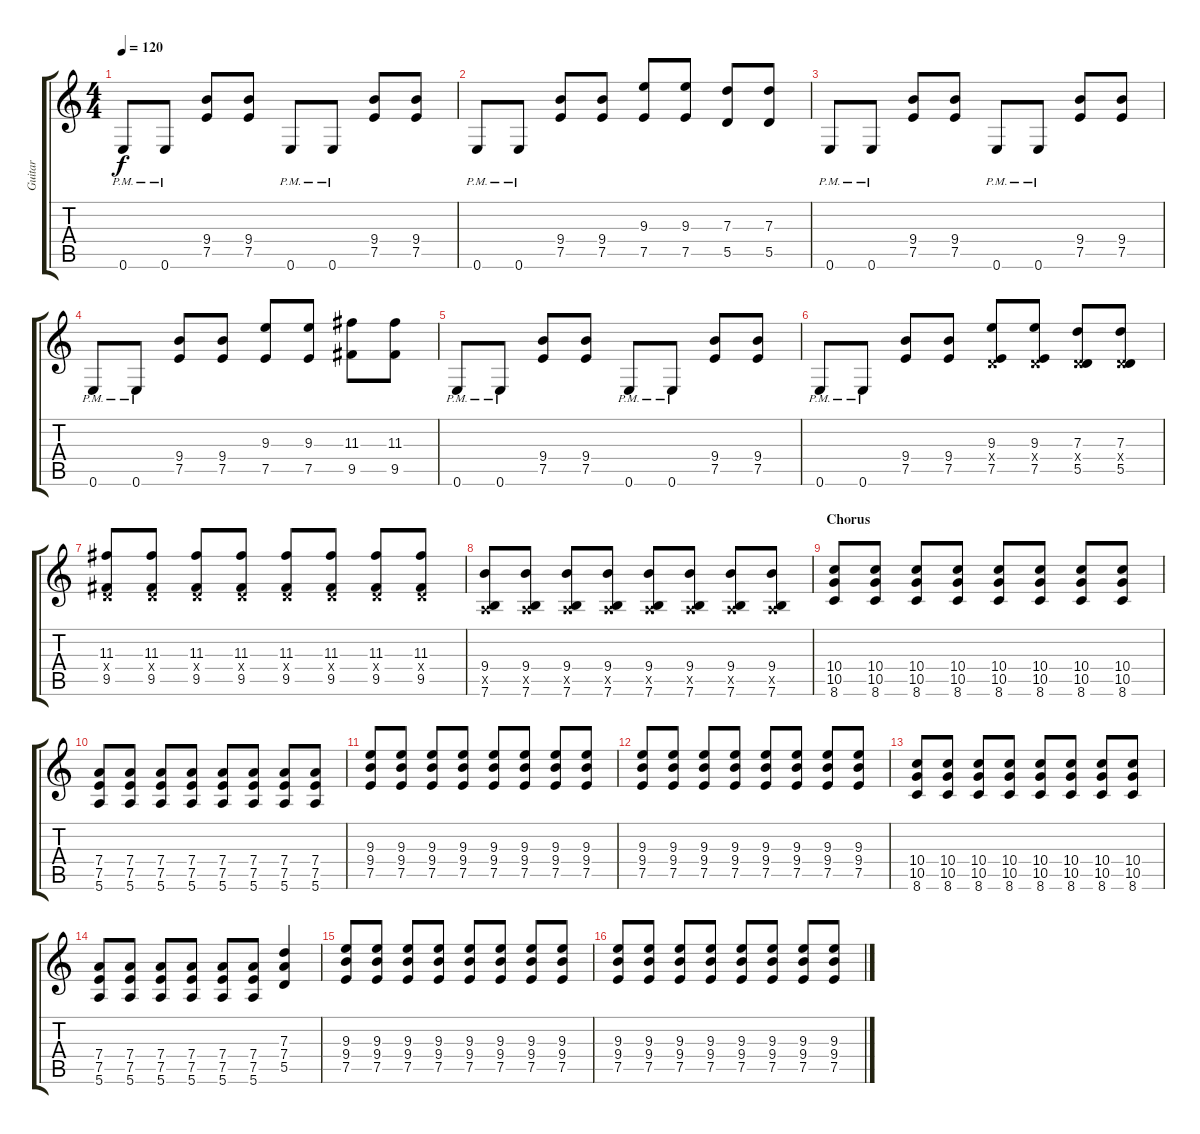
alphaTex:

\track ("Guitar" "Guitar") {instrument overdrivenguitar}
\staff {score tabs}
\tuning (E4 B3 G3 D3 A2 E2) {hide}
\ts (4 4)
\tempo 120
\clef g2
\ks c
0.6{pm}.8{dy f volume 13} 0.6{pm}.8 (9.4 7.5).8 (9.4 7.5).8 0.6{pm}.8 0.6{pm}.8 (9.4 7.5).8 (9.4 7.5).8 |
0.6{pm}.8 0.6{pm}.8 (9.4 7.5).8 (9.4 7.5).8 (9.3 7.5).8 (9.3 7.5).8 (7.3 5.5).8 (7.3 5.5).8 |
0.6{pm}.8 0.6{pm}.8 (9.4 7.5).8 (9.4 7.5).8 0.6{pm}.8 0.6{pm}.8 (9.4 7.5).8 (9.4 7.5).8 |
0.6{pm}.8 0.6{pm}.8 (9.4 7.5).8 (9.4 7.5).8 (9.3 7.5).8 (9.3 7.5).8 (11.3 9.5).8 (11.3 9.5).8 |
0.6{pm}.8 0.6{pm}.8 (9.4 7.5).8 (9.4 7.5).8 0.6{pm}.8 0.6{pm}.8 (9.4 7.5).8 (9.4 7.5).8 |
0.6{pm}.8 0.6{pm}.8 (9.4 7.5).8 (9.4 7.5).8 (9.3 0.4{x} 7.5).8 (9.3 0.4{x} 7.5).8 (7.3 0.4{x} 5.5).8 (7.3 0.4{x} 5.5).8 |
(11.3 0.4{x} 9.5).8 (11.3 0.4{x} 9.5).8 (11.3 0.4{x} 9.5).8 (11.3 0.4{x} 9.5).8 (11.3 0.4{x} 9.5).8 (11.3 0.4{x} 9.5).8 (11.3 0.4{x} 9.5).8 (11.3 0.4{x} 9.5).8 |
(9.4 0.5{x} 7.6).8 (9.4 0.5{x} 7.6).8 (9.4 0.5{x} 7.6).8 (9.4 0.5{x} 7.6).8 (9.4 0.5{x} 7.6).8 (9.4 0.5{x} 7.6).8 (9.4 0.5{x} 7.6).8 (9.4 0.5{x} 7.6).8 |
\section ("" "Chorus")
(10.4 10.5 8.6).8 (10.4 10.5 8.6).8 (10.4 10.5 8.6).8 (10.4 10.5 8.6).8 (10.4 10.5 8.6).8 (10.4 10.5 8.6).8 (10.4 10.5 8.6).8 (10.4 10.5 8.6).8 |
(7.4 7.5 5.6).8 (7.4 7.5 5.6).8 (7.4 7.5 5.6).8 (7.4 7.5 5.6).8 (7.4 7.5 5.6).8 (7.4 7.5 5.6).8 (7.4 7.5 5.6).8 (7.4 7.5 5.6).8 |
(9.3 9.4 7.5).8 (9.3 9.4 7.5).8 (9.3 9.4 7.5).8 (9.3 9.4 7.5).8 (9.3 9.4 7.5).8 (9.3 9.4 7.5).8 (9.3 9.4 7.5).8 (9.3 9.4 7.5).8 |
(9.3 9.4 7.5).8 (9.3 9.4 7.5).8 (9.3 9.4 7.5).8 (9.3 9.4 7.5).8 (9.3 9.4 7.5).8 (9.3 9.4 7.5).8 (9.3 9.4 7.5).8 (9.3 9.4 7.5).8 |
(10.4 10.5 8.6).8 (10.4 10.5 8.6).8 (10.4 10.5 8.6).8 (10.4 10.5 8.6).8 (10.4 10.5 8.6).8 (10.4 10.5 8.6).8 (10.4 10.5 8.6).8 (10.4 10.5 8.6).8 |
(7.4 7.5 5.6).8 (7.4 7.5 5.6).8 (7.4 7.5 5.6).8 (7.4 7.5 5.6).8 (7.4 7.5 5.6).8 (7.4 7.5 5.6).8 (7.3 7.4 5.5).4 |
(9.3 9.4 7.5).8 (9.3 9.4 7.5).8 (9.3 9.4 7.5).8 (9.3 9.4 7.5).8 (9.3 9.4 7.5).8 (9.3 9.4 7.5).8 (9.3 9.4 7.5).8 (9.3 9.4 7.5).8 |
(9.3 9.4 7.5).8 (9.3 9.4 7.5).8 (9.3 9.4 7.5).8 (9.3 9.4 7.5).8 (9.3 9.4 7.5).8 (9.3 9.4 7.5).8 (9.3 9.4 7.5).8 (9.3 9.4 7.5).8
